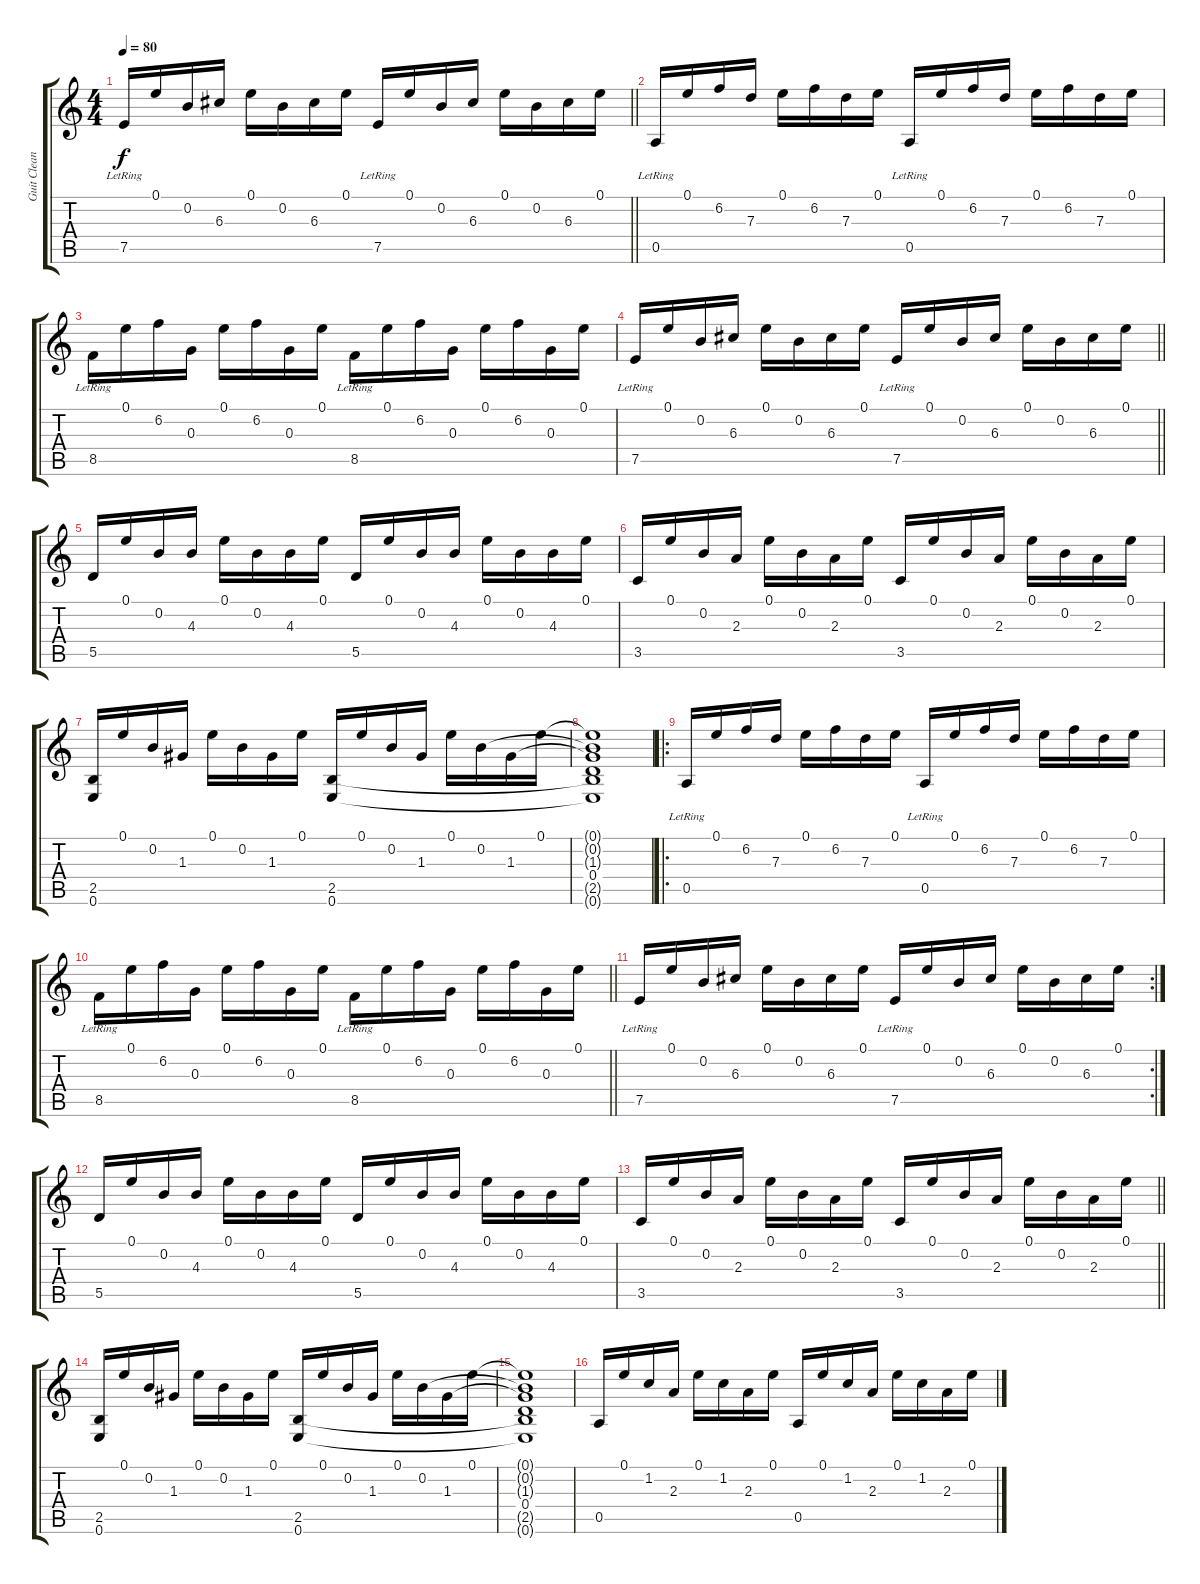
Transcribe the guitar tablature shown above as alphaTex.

\track ("Guit Clean 2" "Guit Clean") {instrument electricguitarclean}
\staff {score tabs}
\tuning (E4 B3 G3 D3 A2 E2) {hide}
\ts (4 4)
\tempo 80
\clef g2
\barLineRight lightlight
\ks c
7.5{lr}.16{dy f} 0.1.16 0.2.16 6.3.16 0.1.16 0.2.16 6.3.16 0.1.16 7.5{lr}.16 0.1.16 0.2.16 6.3.16 0.1.16 0.2.16 6.3.16 0.1.16 |
0.5{lr}.16 0.1.16 6.2.16 7.3.16 0.1.16 6.2.16 7.3.16 0.1.16 0.5{lr}.16 0.1.16 6.2.16 7.3.16 0.1.16 6.2.16 7.3.16 0.1.16 |
8.5{lr}.16 0.1.16 6.2.16 0.3.16 0.1.16 6.2.16 0.3.16 0.1.16 8.5{lr}.16 0.1.16 6.2.16 0.3.16 0.1.16 6.2.16 0.3.16 0.1.16 |
\barLineRight lightlight
7.5{lr}.16 0.1.16 0.2.16 6.3.16 0.1.16 0.2.16 6.3.16 0.1.16 7.5{lr}.16 0.1.16 0.2.16 6.3.16 0.1.16 0.2.16 6.3.16 0.1.16 |
5.5.16 0.1.16 0.2.16 4.3.16 0.1.16 0.2.16 4.3.16 0.1.16 5.5.16 0.1.16 0.2.16 4.3.16 0.1.16 0.2.16 4.3.16 0.1.16 |
3.5.16 0.1.16 0.2.16 2.3.16 0.1.16 0.2.16 2.3.16 0.1.16 3.5.16 0.1.16 0.2.16 2.3.16 0.1.16 0.2.16 2.3.16 0.1.16 |
(2.5 0.6).16 0.1.16 0.2.16 1.3.16 0.1.16 0.2.16 1.3.16 0.1.16 (2.5 0.6).16 0.1.16 0.2.16 1.3.16 0.1.16 0.2.16 1.3.16 0.1.16 |
(0.1{t} 0.2{t} 1.3{t} 0.4 2.5{t} 0.6{t}).1 |
\ro
0.5{lr}.16 0.1.16 6.2.16 7.3.16 0.1.16 6.2.16 7.3.16 0.1.16 0.5{lr}.16 0.1.16 6.2.16 7.3.16 0.1.16 6.2.16 7.3.16 0.1.16 |
\barLineRight lightlight
8.5{lr}.16 0.1.16 6.2.16 0.3.16 0.1.16 6.2.16 0.3.16 0.1.16 8.5{lr}.16 0.1.16 6.2.16 0.3.16 0.1.16 6.2.16 0.3.16 0.1.16 |
\rc 2
7.5{lr}.16 0.1.16 0.2.16 6.3.16 0.1.16 0.2.16 6.3.16 0.1.16 7.5{lr}.16 0.1.16 0.2.16 6.3.16 0.1.16 0.2.16 6.3.16 0.1.16 |
5.5.16 0.1.16 0.2.16 4.3.16 0.1.16 0.2.16 4.3.16 0.1.16 5.5.16 0.1.16 0.2.16 4.3.16 0.1.16 0.2.16 4.3.16 0.1.16 |
\barLineRight lightlight
3.5.16 0.1.16 0.2.16 2.3.16 0.1.16 0.2.16 2.3.16 0.1.16 3.5.16 0.1.16 0.2.16 2.3.16 0.1.16 0.2.16 2.3.16 0.1.16 |
(2.5 0.6).16 0.1.16 0.2.16 1.3.16 0.1.16 0.2.16 1.3.16 0.1.16 (2.5 0.6).16 0.1.16 0.2.16 1.3.16 0.1.16 0.2.16 1.3.16 0.1.16 |
(0.1{t} 0.2{t} 1.3{t} 0.4 2.5{t} 0.6{t}).1 |
0.5.16 0.1.16 1.2.16 2.3.16 0.1.16 1.2.16 2.3.16 0.1.16 0.5.16 0.1.16 1.2.16 2.3.16 0.1.16 1.2.16 2.3.16 0.1.16
